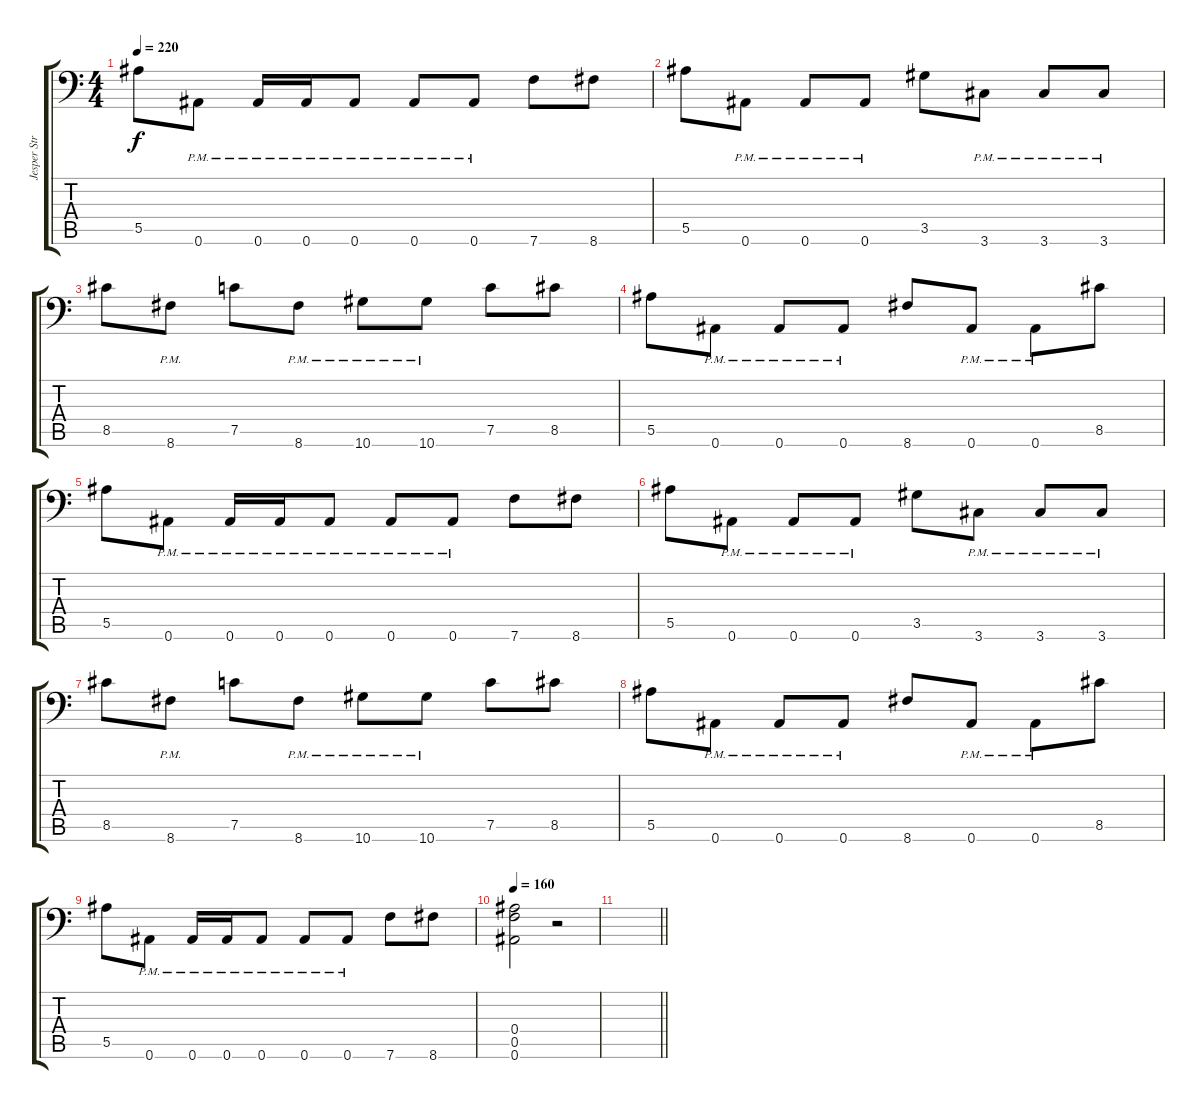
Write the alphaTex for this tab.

\track ("Jesper Strömblad" "Jesper Str") {instrument distortionguitar}
\staff {score tabs}
\tuning (C4 G3 Eb3 Bb2 F2 Bb1) {hide}
\ts (4 4)
\tempo 220
\clef f4
\ks c
5.5.8{dy f} 0.6{pm}.8 0.6{pm}.16 0.6{pm}.16 0.6{pm}.8 0.6{pm}.8 0.6{pm}.8 7.6.8 8.6.8 |
5.5.8 0.6{pm}.8 0.6{pm}.8 0.6{pm}.8 3.5.8 3.6{pm}.8 3.6{pm}.8 3.6{pm}.8 |
8.5.8 8.6{pm}.8 7.5.8 8.6{pm}.8 10.6{pm}.8 10.6{pm}.8 7.5.8 8.5.8 |
5.5.8 0.6{pm}.8 0.6{pm}.8 0.6{pm}.8 8.6.8 0.6{pm}.8 0.6{pm}.8 8.5.8 |
5.5.8 0.6{pm}.8 0.6{pm}.16 0.6{pm}.16 0.6{pm}.8 0.6{pm}.8 0.6{pm}.8 7.6.8 8.6.8 |
5.5.8 0.6{pm}.8 0.6{pm}.8 0.6{pm}.8 3.5.8 3.6{pm}.8 3.6{pm}.8 3.6{pm}.8 |
8.5.8 8.6{pm}.8 7.5.8 8.6{pm}.8 10.6{pm}.8 10.6{pm}.8 7.5.8 8.5.8 |
5.5.8 0.6{pm}.8 0.6{pm}.8 0.6{pm}.8 8.6.8 0.6{pm}.8 0.6{pm}.8 8.5.8 |
5.5.8 0.6{pm}.8 0.6{pm}.16 0.6{pm}.16 0.6{pm}.8 0.6{pm}.8 0.6{pm}.8 7.6.8 8.6.8 |
\tempo 160
(0.4 0.5 0.6).2 r.2 |
\barLineRight lightlight
